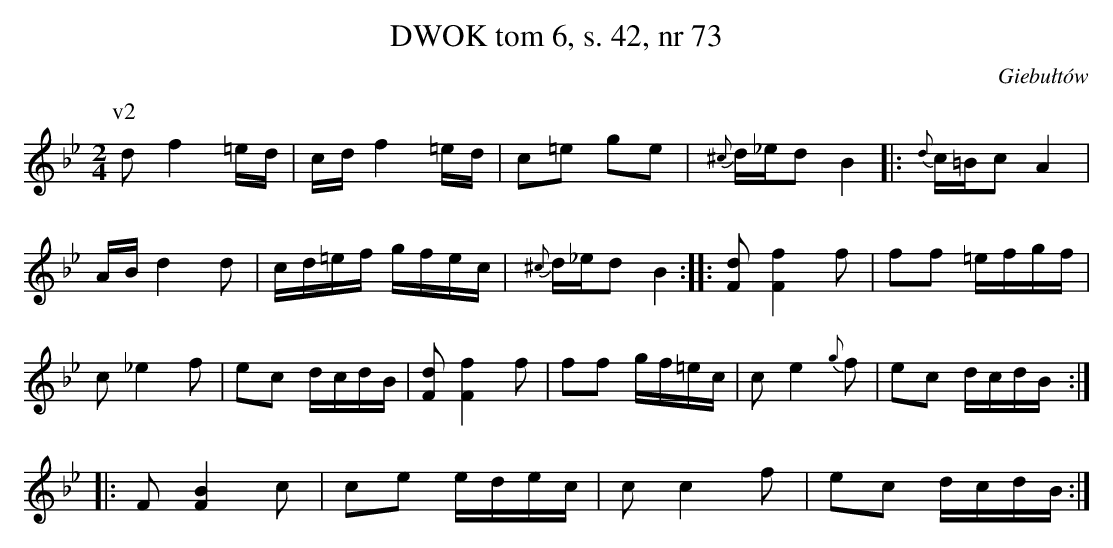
X:1
T:DWOK tom 6, s. 42, nr 73
O:Giebułtów
L:1/16
M:2/4
K:Bb
P:v2
d2f4=ed|cdf4=ed|c2=e2 g2e2|{^c}d_ed2 B4|:{d}c=Bc2 A4|
ABd4d2|cd=ef gfec|{^c}d_ed2 B4::[F2d2][F4f4]f2|f2f2 =efgf|
c2_e4f2|e2c2 dcdB|[F2d2][F4f4]f2|f2f2 gf=ec|c2e4{g}f2|e2c2 dcdB::
F2[F4B4]c2|c2e2 edec|c2c4f2|e2c2 dcdB:|
